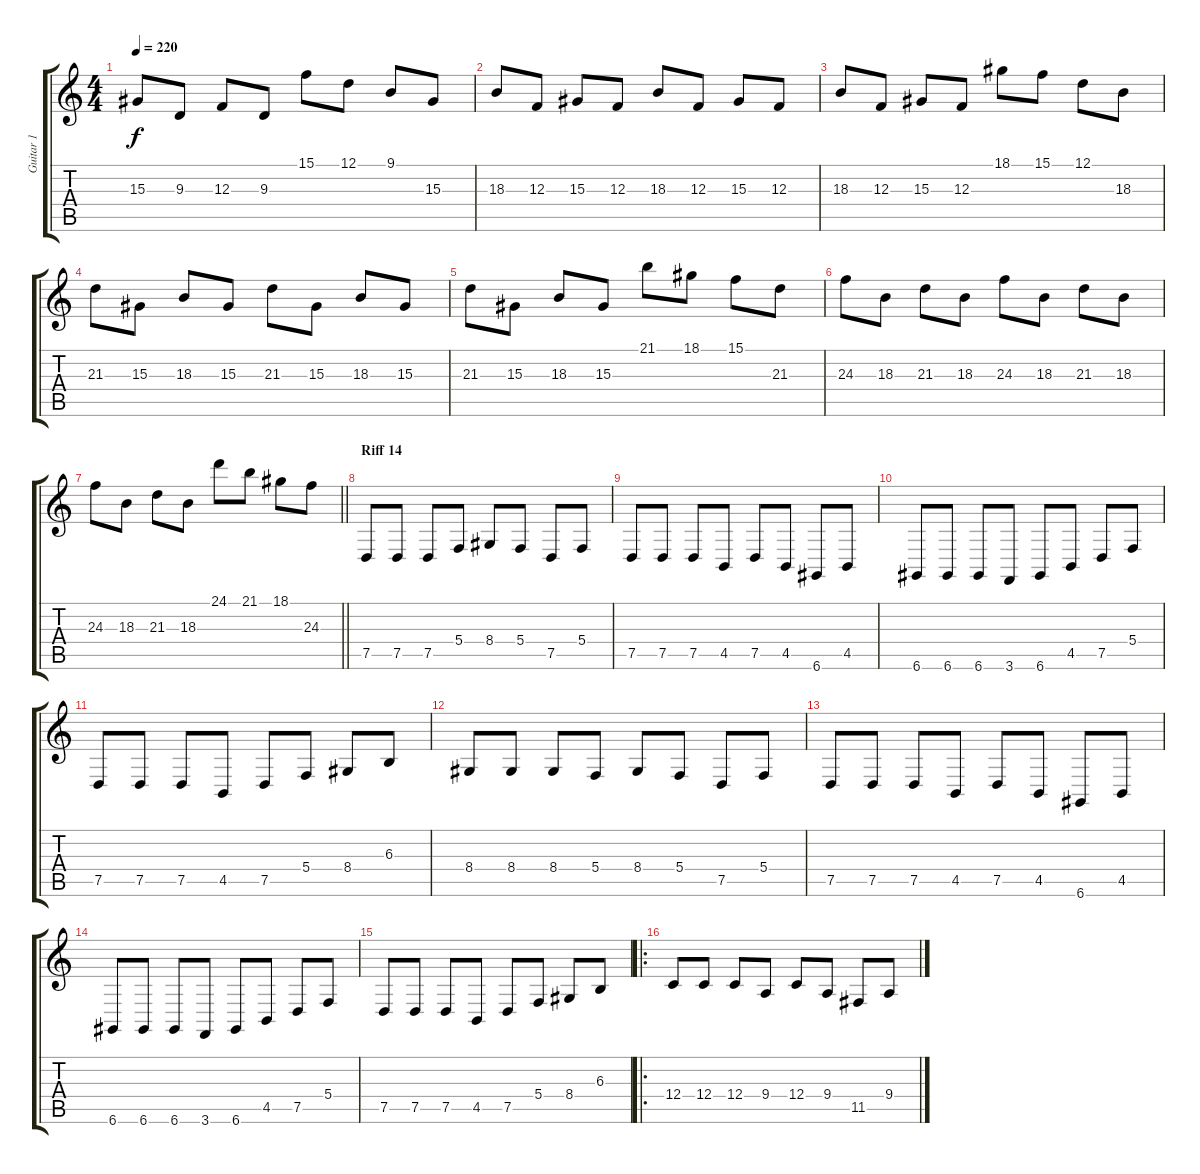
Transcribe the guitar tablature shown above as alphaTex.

\track ("Guitar 1" "Guitar 1") {instrument stringensemble1}
\staff {score tabs}
\tuning (D4 A3 F3 C3 G2 D2) {hide}
\ts (4 4)
\tempo 220
\clef g2
\ks c
15.3.8{dy f} 9.3.8 12.3.8 9.3.8 15.1.8 12.1.8 9.1.8 15.3.8 |
18.3.8 12.3.8 15.3.8 12.3.8 18.3.8 12.3.8 15.3.8 12.3.8 |
18.3.8 12.3.8 15.3.8 12.3.8 18.1.8 15.1.8 12.1.8 18.3.8 |
21.3.8 15.3.8 18.3.8 15.3.8 21.3.8 15.3.8 18.3.8 15.3.8 |
21.3.8 15.3.8 18.3.8 15.3.8 21.1.8 18.1.8 15.1.8 21.3.8 |
24.3.8 18.3.8 21.3.8 18.3.8 24.3.8 18.3.8 21.3.8 18.3.8 |
\barLineRight lightlight
24.3.8 18.3.8 21.3.8 18.3.8 24.1.8 21.1.8 18.1.8 24.3.8 |
\section ("" "Riff 14 ")
7.5.8 7.5.8 7.5.8 5.4.8 8.4.8 5.4.8 7.5.8 5.4.8 |
7.5.8 7.5.8 7.5.8 4.5.8 7.5.8 4.5.8 6.6.8 4.5.8 |
6.6.8 6.6.8 6.6.8 3.6.8 6.6.8 4.5.8 7.5.8 5.4.8 |
7.5.8 7.5.8 7.5.8 4.5.8 7.5.8 5.4.8 8.4.8 6.3.8 |
8.4.8 8.4.8 8.4.8 5.4.8 8.4.8 5.4.8 7.5.8 5.4.8 |
7.5.8 7.5.8 7.5.8 4.5.8 7.5.8 4.5.8 6.6.8 4.5.8 |
6.6.8 6.6.8 6.6.8 3.6.8 6.6.8 4.5.8 7.5.8 5.4.8 |
7.5.8 7.5.8 7.5.8 4.5.8 7.5.8 5.4.8 8.4.8 6.3.8 |
\ro
12.4.8 12.4.8 12.4.8 9.4.8 12.4.8 9.4.8 11.5.8 9.4.8
